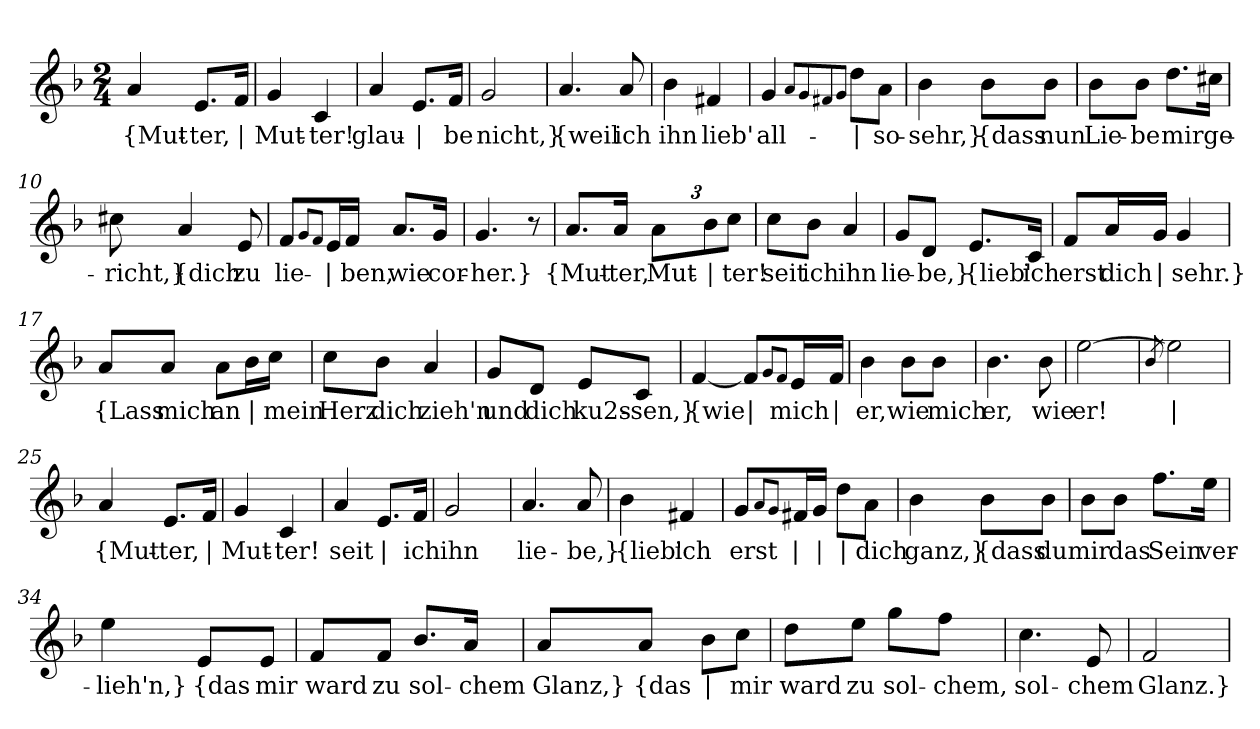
**kern	**text
*part1	*part1
*staff1	*staff1
*clefG2	*
*k[b-]	*
*M2/4	*
=1	=1
!	!LO:LY:b
4a/	{Mut-
!	!LO:LY:b
8.e/L	-ter,
!	!LO:LY:b
16f/Jk	|
=2	=2
!	!LO:LY:b
4g/	Mut-
!	!LO:LY:b
4c/	-ter!
=3	=3
!	!LO:LY:b
4a/	glau-
!	!LO:LY:b
8.e/L	|
!	!LO:LY:b
16f/Jk	-be
=4	=4
!	!LO:LY:b
2g/	nicht,}
=5	=5
!	!LO:LY:b
4.a/	{weil
!	!LO:LY:b
8a/	ich
=6	=6
!	!LO:LY:b
4b-\	ihn
!	!LO:LY:b
4f#X/	lieb'
=7	=7
!	!LO:LY:b
4g/	all-
8qa/L	.
8qg/	.
8qf#X/	.
8qg/J	.
!	!LO:LY:b
8dd\L	|
!	!LO:LY:b
8a\J	-so-
=8	=8
!	!LO:LY:b
4b-\	-sehr,}
!	!LO:LY:b
8b-\L	{dass
!	!LO:LY:b
8b-\J	nun
!!LO:LB:g=z
=9	=9
!	!LO:LY:b
8b-\L	Lie-
!	!LO:LY:b
8b-\J	-be
!	!LO:LY:b
8.dd\L	mir
!	!LO:LY:b
16cc#X\Jk	ge-
=10	=10
!	!LO:LY:b
8cc#X\	-richt,}
!	!LO:LY:b
4a/	{dich
!	!LO:LY:b
8e/	zu
=11	=11
!	!LO:LY:b
8f/L	lie-
8qg/L	.
8qf/J	.
!	!LO:LY:b
16e/L	|
!	!LO:LY:b
16f/JJ	ben,
!	!LO:LY:b
8.a/L	wie
!	!LO:LY:b
16g/Jk	cor-
=12	=12
!	!LO:LY:b
4.g/	-her.}
8r	.
=13	=13
!	!LO:LY:b
8.a/L	{Mut-
!	!LO:LY:b
16a/Jk	-ter,
*Xbrackettup	*
!	!LO:LY:b
12a\L	Mut-
!	!LO:LY:b
12b-\	|
!	!LO:LY:b
12cc\J	-ter!
=14	=14
!	!LO:LY:b
8cc\L	seit
!	!LO:LY:b
8b-\J	ich
!	!LO:LY:b
4a/	ihn
!!LO:LB:g=z
=15	=15
!	!LO:LY:b
8g/L	lie-
!	!LO:LY:b
8d/J	-be,}
!	!LO:LY:b
8.e/L	{lieb'
!	!LO:LY:b
16c/Jk	ich
=16	=16
!	!LO:LY:b
8f/L	erst
!	!LO:LY:b
16a/L	dich
!	!LO:LY:b
16g/JJ	|
!	!LO:LY:b
4g/	sehr.}
=17	=17
!	!LO:LY:b
8a/L	{Lass
!	!LO:LY:b
8a/J	mich
!	!LO:LY:b
8a\L	an
!	!LO:LY:b
16b-\L	|
!	!LO:LY:b
16cc\JJ	mein
=18	=18
!	!LO:LY:b
8cc\L	Herz
!	!LO:LY:b
8b-\J	dich
!	!LO:LY:b
4a/	zieh'n
=19	=19
!	!LO:LY:b
8g/L	und
!	!LO:LY:b
8d/J	dich
!	!LO:LY:b
8e/L	ku2s-
!	!LO:LY:b
8c/J	-sen,}
!!LO:LB:g=z
=20	=20
!	!LO:LY:b
[4f/	{wie
!	!LO:LY:b
8f/L]	|
8qg/L	.
8qf/J	.
!	!LO:LY:b
16e/L	mich
!	!LO:LY:b
16f/JJ	|
=21	=21
!	!LO:LY:b
4b-\	er,
!	!LO:LY:b
8b-\L	wie
!	!LO:LY:b
8b-\J	mich
=22	=22
!	!LO:LY:b
4.b-\	er,
!	!LO:LY:b
8b-\	wie
=23	=23
!	!LO:LY:b
[2ee\	er!
=24	=24
8qb-/	.
!	!LO:LY:b
2ee\]	|
=25	=25
!	!LO:LY:b
4a/	{Mut-
!	!LO:LY:b
8.e/L	-ter,
!	!LO:LY:b
16f/Jk	|
=26	=26
!	!LO:LY:b
4g/	Mut-
!	!LO:LY:b
4c/	-ter!
=27	=27
!	!LO:LY:b
4a/	seit
!	!LO:LY:b
8.e/L	|
!	!LO:LY:b
16f/Jk	ich
=28	=28
!	!LO:LY:b
2g/	ihn
=29	=29
!	!LO:LY:b
4.a/	lie-
!	!LO:LY:b
8a/	-be,}
!!LO:LB:g=z
=30	=30
!	!LO:LY:b
4b-\	{lieb'
!	!LO:LY:b
4f#X/	ich
=31	=31
!	!LO:LY:b
8g/L	erst
8qa/L	.
8qg/J	.
!	!LO:LY:b
16f#X/L	|
!	!LO:LY:b
16g/JJ	|
!	!LO:LY:b
8dd\L	|
!	!LO:LY:b
8a\J	dich
=32	=32
!	!LO:LY:b
4b-\	ganz,}
!	!LO:LY:b
8b-\L	{dass
!	!LO:LY:b
8b-\J	du
=33	=33
!	!LO:LY:b
8b-\L	mir
!	!LO:LY:b
8b-\J	das
!	!LO:LY:b
8.ff\L	Sein
!	!LO:LY:b
16ee\Jk	ver-
=34	=34
!	!LO:LY:b
4ee\	lieh'n,}
!	!LO:LY:b
8e/L	{das
!	!LO:LY:b
8e/J	mir
=35	=35
!	!LO:LY:b
8f/L	ward
!	!LO:LY:b
8f/J	zu
!	!LO:LY:b
8.b-/L	sol-
!	!LO:LY:b
16a/Jk	chem
!!LO:LB:g=z
=36	=36
!	!LO:LY:b
8a/L	Glanz,}
!	!LO:LY:b
8a/J	{das
!	!LO:LY:b
8b-\L	|
!	!LO:LY:b
8cc\J	mir
=37	=37
!	!LO:LY:b
8dd\L	ward
!	!LO:LY:b
8ee\J	zu
!	!LO:LY:b
8gg\L	sol-
!	!LO:LY:b
8ff\J	-chem,
=38	=38
!	!LO:LY:b
4.cc\	sol-
!	!LO:LY:b
8e/	-chem
=39	=39
!	!LO:LY:b
2f/	Glanz.}
=	=
*-	*-
